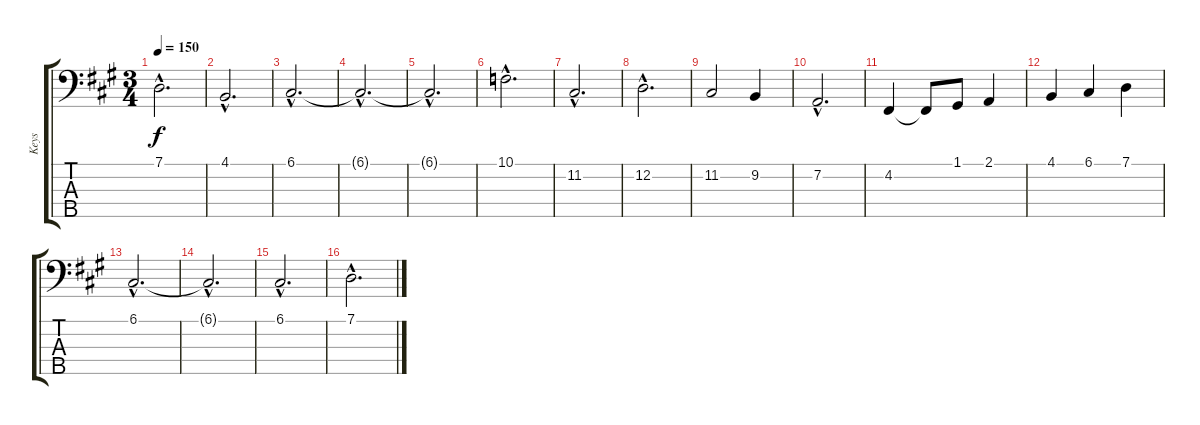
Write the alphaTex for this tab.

\track ("Keys" "Keys") {instrument stringensemble2}
\staff {score tabs}
\tuning (G2 D2 A1 E1 B0) {hide}
\ts (3 4)
\tempo 150
\clef f4
\ks f#minor
7.1{hac}.2{d dy f} |
4.1{hac}.2{d} |
6.1{hac}.2{d} |
6.1{hac t}.2{d} |
6.1{hac t}.2{d} |
10.1{hac}.2{d} |
11.2{hac}.2{d} |
12.2{hac}.2{d} |
11.2.2 9.2.4 |
7.2{hac}.2{d} |
4.2.4 4.2{t}.8 1.1.8 2.1.4 |
4.1.4 6.1.4 7.1.4 |
6.1{hac}.2{d} |
6.1{hac t}.2{d} |
6.1{hac}.2{d} |
7.1{hac}.2{d}
